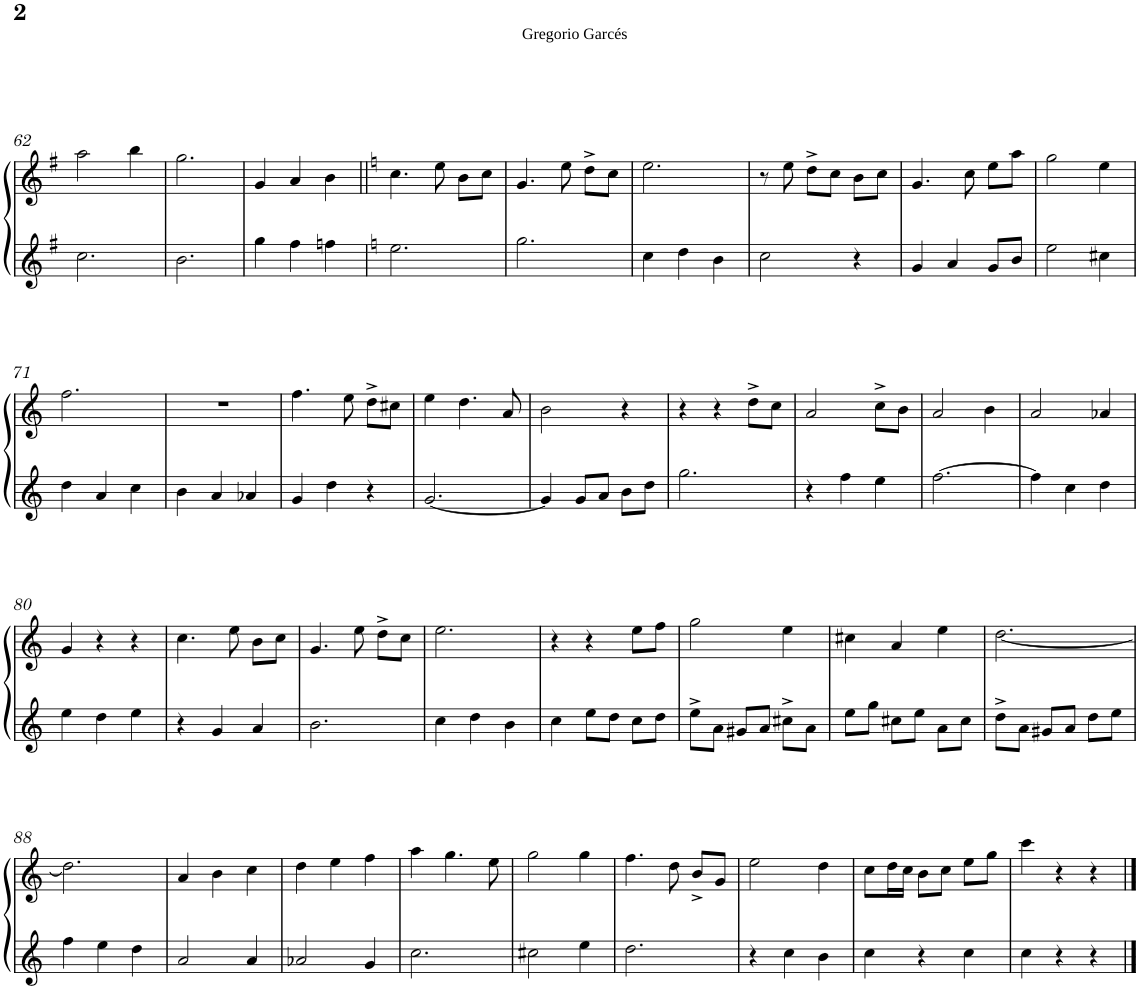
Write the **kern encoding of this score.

**kern	**kern
*part1	*part1
*staff2	*staff1
*I"Gralla 1 Gralla 2	*
*I'Gr. 1	*
!!LO:PB:g=z
*clefG2	*clefG2
*k[f#]	*k[f#]
*G:	*G:
*M3/4	*M3/4
=62	=62
2.cc\	2aa\
.	4bb\
=63	=63
2.b\	2.gg\
=64	=64
4gg\	4g/
4ff#\	4a/
4ffn\	4b\
=65||	=65||
*k[]	*k[]
*C:	*C:
2.ee\	4.cc\
.	8ee\
.	8b\L
.	8cc\J
=66	=66
2.gg\	4.g/
.	8ee\
.	8dd^\L
.	8cc\J
=67	=67
4cc\	2.ee\
4dd\	.
4b\	.
=68	=68
2cc\	8r
.	8ee\
.	8dd^\L
.	8cc\J
4r	8b\L
.	8cc\J
=69	=69
4g/	4.g/
4a/	.
.	8cc\
8g/L	8ee\L
8b/J	8aa\J
=70	=70
2ee\	2gg\
4cc#X\	4ee\
!!LO:LB:g=z
=71	=71
4dd\	2.ff\
4a/	.
4cc\	.
=72	=72
4b\	2.r
4a/	.
4a-X/	.
=73	=73
4g/	4.ff\
4dd\	.
.	8ee\
4r	8dd^\L
.	8cc#X\J
=74	=74
[<2.g/	4ee\
.	4.dd\
.	8a/
=75	=75
4g/]	2b\
8g/L	.
8a/J	.
8b\L	4r
8dd\J	.
=76	=76
2.gg\	4r
.	4r
.	8dd^\L
.	8cc\J
=77	=77
4r	2a/
4ff\	.
4ee\	8cc^\L
.	8b\J
=78	=78
[>2.ff\	2a/
.	4b\
=79	=79
4ff\]	2a/
4cc\	.
4dd\	4a-X/
!!LO:LB:g=z
=80	=80
4ee\	4g/
4dd\	4r
4ee\	4r
=81	=81
4r	4.cc\
4g/	.
.	8ee\
4a/	8b\L
.	8cc\J
=82	=82
2.b\	4.g/
.	8ee\
.	8dd^\L
.	8cc\J
=83	=83
4cc\	2.ee\
4dd\	.
4b\	.
=84	=84
4cc\	4r
8ee\L	4r
8dd\J	.
8cc\L	8ee\L
8dd\J	8ff\J
=85	=85
8ee^\L	2gg\
8a\J	.
8g#X/L	.
8a/J	.
8cc#X^\L	4ee\
8a\J	.
=86	=86
8ee\L	4cc#X\
8gg\J	.
8cc#X\L	4a/
8ee\J	.
8a\L	4ee\
8cc#\J	.
=87	=87
8dd^\L	[<2.dd\
8a\J	.
8g#X/L	.
8a/J	.
8dd\L	.
8ee\J	.
!!LO:LB:g=z
=88	=88
4ff\	2.dd\]
4ee\	.
4dd\	.
=89	=89
2a/	4a/
.	4b\
4a/	4cc\
=90	=90
2a-X/	4dd\
.	4ee\
4g/	4ff\
=91	=91
2.cc\	4aa\
.	4.gg\
.	8ee\
=92	=92
2cc#X\	2gg\
4ee\	4gg\
=93	=93
2.dd\	4.ff\
.	8dd\
.	8b^/L
.	8g/J
=94	=94
4r	2ee\
4cc\	.
4b\	4dd\
=95	=95
4cc\	8cc\L
.	16dd\L
.	16cc\JJ
4r	8b\L
.	8cc\J
4cc\	8ee\L
.	8gg\J
=96	=96
4cc\	4ccc\
4r	4r
4r	4r
==	==
*-	*-
